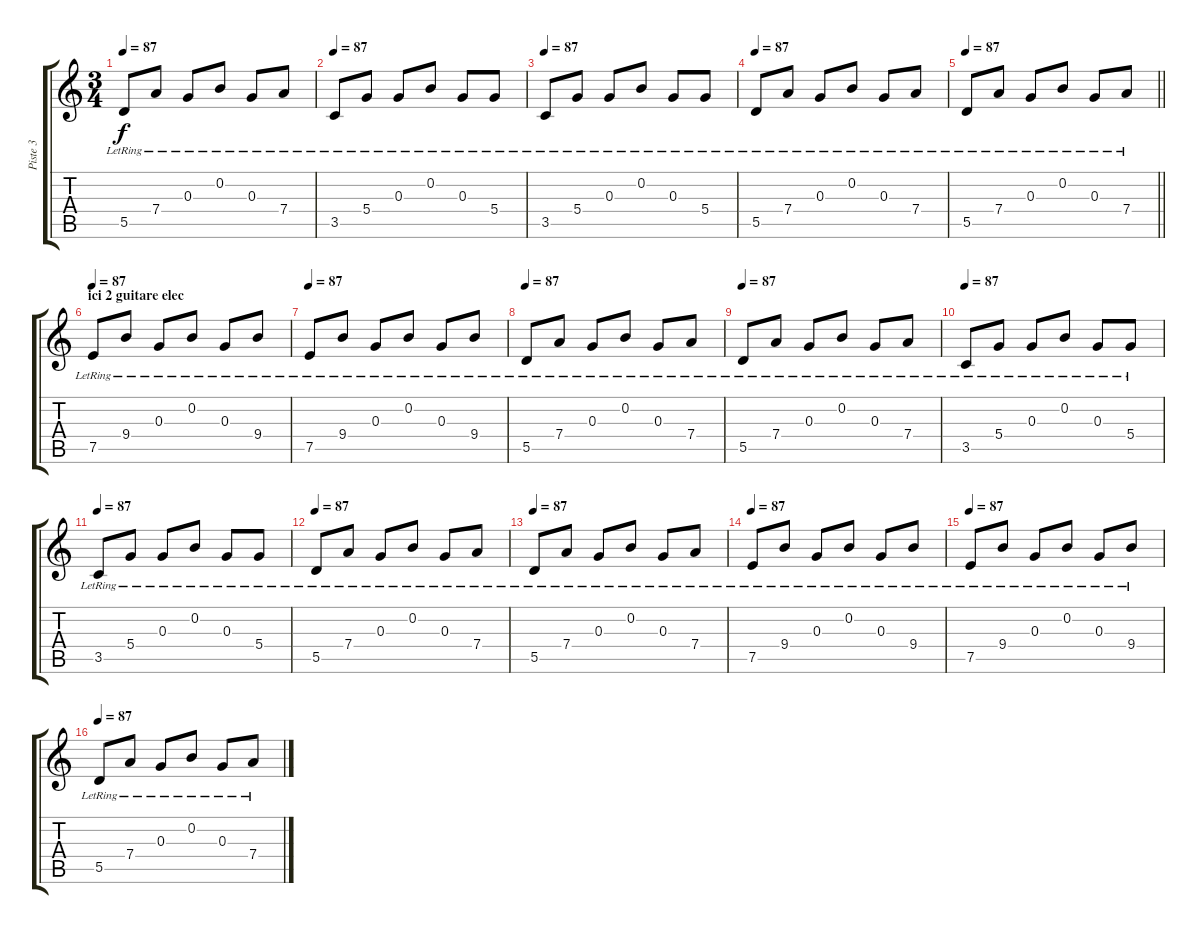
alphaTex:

\track ("Piste 3" "Piste 3") {instrument electricguitarclean}
\staff {score tabs}
\tuning (E4 B3 G3 D3 A2 E2) {hide}
\ts (3 4)
\tempo 87
\clef g2
\ks c
5.5{lr}.8{dy f} 7.4{lr}.8 0.3{lr}.8 0.2{lr}.8 0.3{lr}.8 7.4{lr}.8 |
\tempo 87
3.5{lr}.8 5.4{lr}.8 0.3{lr}.8 0.2{lr}.8 0.3{lr}.8 5.4{lr}.8 |
\tempo 87
3.5{lr}.8 5.4{lr}.8 0.3{lr}.8 0.2{lr}.8 0.3{lr}.8 5.4{lr}.8 |
\tempo 87
5.5{lr}.8 7.4{lr}.8 0.3{lr}.8 0.2{lr}.8 0.3{lr}.8 7.4{lr}.8 |
\tempo 87
\barLineRight lightlight
5.5{lr}.8 7.4{lr}.8 0.3{lr}.8 0.2{lr}.8 0.3{lr}.8 7.4{lr}.8 |
\section ("" "ici 2 guitare elec")
\tempo 87
7.5{lr}.8 9.4{lr}.8 0.3{lr}.8 0.2{lr}.8 0.3{lr}.8 9.4{lr}.8 |
\tempo 87
7.5{lr}.8 9.4{lr}.8 0.3{lr}.8 0.2{lr}.8 0.3{lr}.8 9.4{lr}.8 |
\tempo 87
5.5{lr}.8 7.4{lr}.8 0.3{lr}.8 0.2{lr}.8 0.3{lr}.8 7.4{lr}.8 |
\tempo 87
5.5{lr}.8 7.4{lr}.8 0.3{lr}.8 0.2{lr}.8 0.3{lr}.8 7.4{lr}.8 |
\tempo 87
3.5{lr}.8 5.4{lr}.8 0.3{lr}.8 0.2{lr}.8 0.3{lr}.8 5.4{lr}.8 |
\tempo 87
3.5{lr}.8 5.4{lr}.8 0.3{lr}.8 0.2{lr}.8 0.3{lr}.8 5.4{lr}.8 |
\tempo 87
5.5{lr}.8 7.4{lr}.8 0.3{lr}.8 0.2{lr}.8 0.3{lr}.8 7.4{lr}.8 |
\tempo 87
5.5{lr}.8 7.4{lr}.8 0.3{lr}.8 0.2{lr}.8 0.3{lr}.8 7.4{lr}.8 |
\tempo 87
7.5{lr}.8 9.4{lr}.8 0.3{lr}.8 0.2{lr}.8 0.3{lr}.8 9.4{lr}.8 |
\tempo 87
7.5{lr}.8 9.4{lr}.8 0.3{lr}.8 0.2{lr}.8 0.3{lr}.8 9.4{lr}.8 |
\tempo 87
5.5{lr}.8 7.4{lr}.8 0.3{lr}.8 0.2{lr}.8 0.3{lr}.8 7.4{lr}.8
